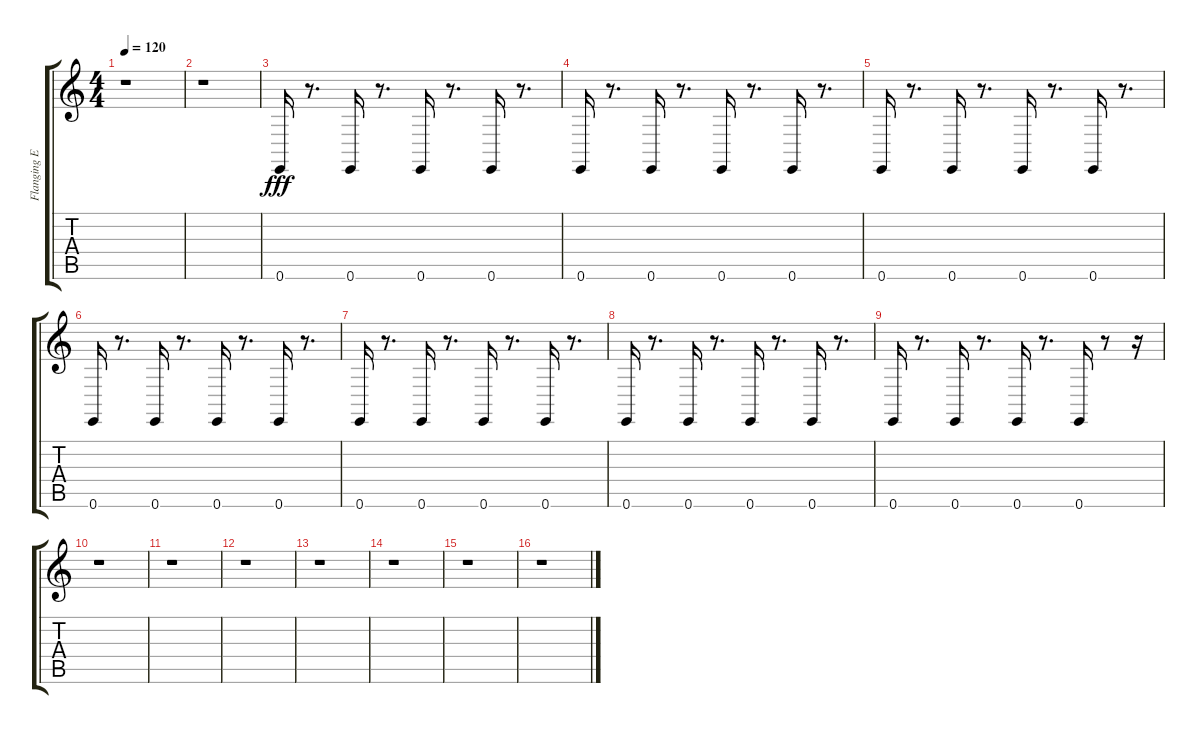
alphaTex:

\track ("Flanging Effects" "Flanging E") {instrument pad8sweep}
\staff {score tabs}
\tuning (E4 B3 G3 D3 A2 E2) {hide}
\ts (4 4)
\tempo 120
\clef g2
\ks c
r.1{dy fff instrument pad8sweep} |
r.1 |
0.6.16 r.8{d} 0.6.16 r.8{d} 0.6.16 r.8{d} 0.6.16 r.8{d} |
0.6.16 r.8{d} 0.6.16 r.8{d} 0.6.16 r.8{d} 0.6.16 r.8{d} |
0.6.16 r.8{d} 0.6.16 r.8{d} 0.6.16 r.8{d} 0.6.16 r.8{d} |
0.6.16 r.8{d} 0.6.16 r.8{d} 0.6.16 r.8{d} 0.6.16 r.8{d} |
0.6.16 r.8{d} 0.6.16 r.8{d} 0.6.16 r.8{d} 0.6.16 r.8{d} |
0.6.16 r.8{d} 0.6.16 r.8{d} 0.6.16 r.8{d} 0.6.16 r.8{d} |
0.6.16 r.8{d} 0.6.16 r.8{d} 0.6.16 r.8{d} 0.6.16 r.8 r.16 |
r.1 |
r.1 |
r.1 |
r.1 |
r.1 |
r.1 |
r.1
